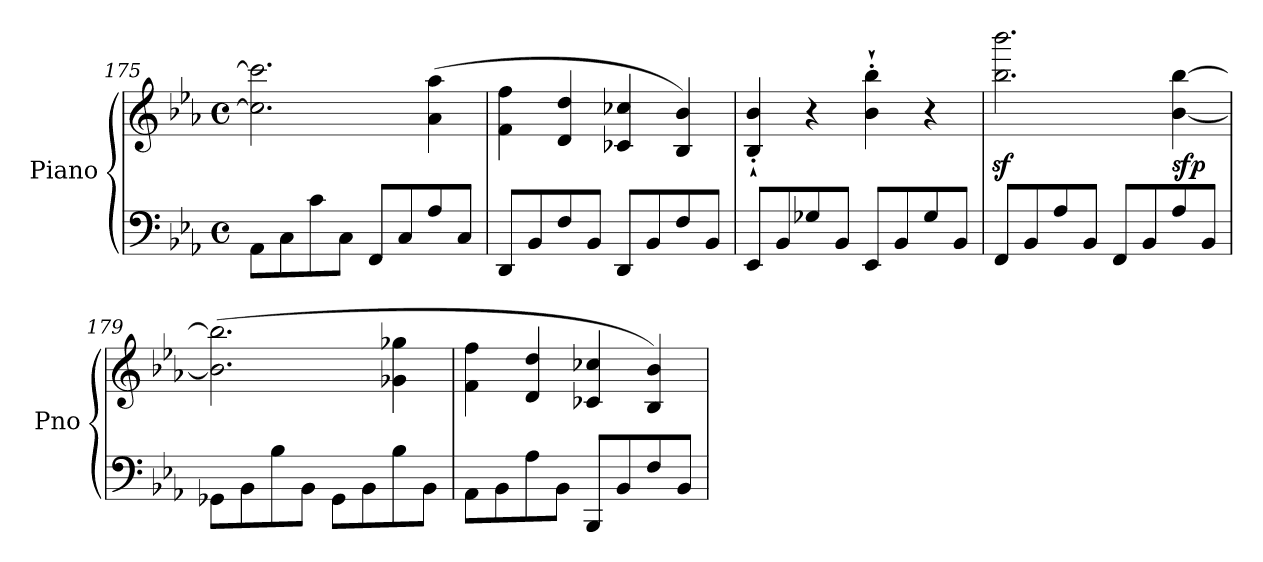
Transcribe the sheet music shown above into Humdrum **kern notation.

**kern	**kern	**dynam
*part1	*part1	*part1
*staff2	*staff1	*staff1/2
*I"Piano	*	*
*I'Pno	*	*
!!LO:LB:g=z
*clefF4	*clefG2	*
*k[b-e-a-]	*k[b-e-a-]	*
*M4/4	*M4/4	*
*met(c)	*met(c)	*
=175	=175	=175
8AA-\L	2.cc\] 2.ccc\]	.
8C\	.	.
8c\	.	.
8C\J	.	.
8FF/L	.	.
8C/	.	.
8A-/	(>4a-\ 4aa-\	.
8C/J	.	.
!!LO:PB:g=z
=176	=176	=176
8DD/L	4f\ 4ff\	.
8BB-/	.	.
8F/	4d/ 4dd/	.
8BB-/J	.	.
8DD/L	4c-X/ 4cc-X/	.
8BB-/	.	.
8F/	4B-/ 4b-/)	.
8BB-/J	.	.
=177	=177	=177
!	!	!LO:DY:b
8EE-/L	4B-/'` 4b-/'`	other-dynamics
8BB-/	.	.
8G-X/	4r	.
8BB-/J	.	.
8EE-/L	4b-\'` 4bb-\'`	.
8BB-/	.	.
8G-/	4r	.
8BB-/J	.	.
=178	=178	=178
8FF/L	2.bb-\z< 2.bbb-\z<	.
8BB-/	.	.
8A-/	.	.
8BB-/J	.	.
8FF/L	.	.
8BB-/	.	.
!	!	!LO:DY:b
8A-/	[4b-\ [4bb-\	sfp
8BB-/J	.	.
=179	=179	=179
8GG-X\L	(>2.b-\] 2.bb-\]	.
8BB-\	.	.
8B-\	.	.
8BB-\J	.	.
8GG-\L	.	.
8BB-\	.	.
8B-\	4g-X\ 4gg-X\	.
8BB-\J	.	.
!!LO:LB:g=z
=180	=180	=180
8AA-\L	4f\ 4ff\	.
8BB-\	.	.
8A-\	4d/ 4dd/	.
8BB-\J	.	.
8BBB-/L	4c-X/ 4cc-X/	.
8BB-/	.	.
8F/	4B-/ 4b-/)	.
8BB-/J	.	.
=	=	=
*-	*-	*-
